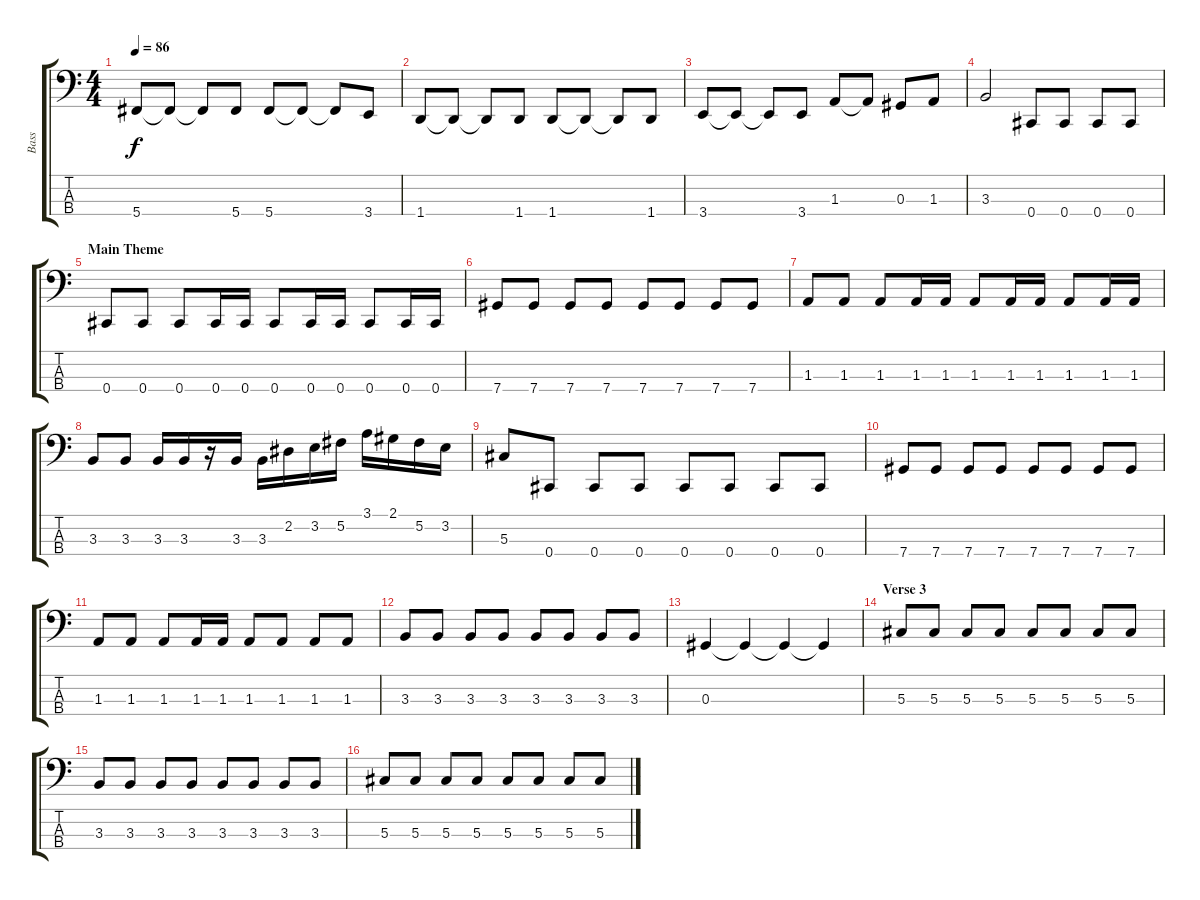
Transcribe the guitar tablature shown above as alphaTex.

\track ("Bass" "Bass") {instrument electricbassfinger}
\staff {score tabs}
\tuning (Gb2 Db2 Ab1 Db1) {hide}
\ts (4 4)
\tempo 86
\clef f4
\ks c
5.4.8{dy f} 5.4{t}.8 5.4{t}.8 5.4.8 5.4.8 5.4{t}.8 5.4{t}.8 3.4.8 |
1.4.8 1.4{t}.8 1.4{t}.8 1.4.8 1.4.8 1.4{t}.8 1.4{t}.8 1.4.8 |
3.4.8 3.4{t}.8 3.4{t}.8 3.4.8 1.3.8 1.3{t}.8 0.3.8 1.3.8 |
3.3.2 0.4.8 0.4.8 0.4.8 0.4.8 |
\section ("" "Main Theme")
0.4.8 0.4.8 0.4.8 0.4.16 0.4.16 0.4.8 0.4.16 0.4.16 0.4.8 0.4.16 0.4.16 |
7.4.8 7.4.8 7.4.8 7.4.8 7.4.8 7.4.8 7.4.8 7.4.8 |
1.3.8 1.3.8 1.3.8 1.3.16 1.3.16 1.3.8 1.3.16 1.3.16 1.3.8 1.3.16 1.3.16 |
3.3.8 3.3.8 3.3.16 3.3.16 r.16 3.3.16 3.3.16 2.2.16 3.2.16 5.2.16 3.1.16 2.1.16 5.2.16 3.2.16 |
5.3.8 0.4.8 0.4.8 0.4.8 0.4.8 0.4.8 0.4.8 0.4.8 |
7.4.8 7.4.8 7.4.8 7.4.8 7.4.8 7.4.8 7.4.8 7.4.8 |
1.3.8 1.3.8 1.3.8 1.3.16 1.3.16 1.3.8 1.3.8 1.3.8 1.3.8 |
3.3.8 3.3.8 3.3.8 3.3.8 3.3.8 3.3.8 3.3.8 3.3.8 |
0.3.4 0.3{t}.4 0.3{t}.4 0.3{t}.4 |
\section ("" "Verse 3")
5.3.8 5.3.8 5.3.8 5.3.8 5.3.8 5.3.8 5.3.8 5.3.8 |
3.3.8 3.3.8 3.3.8 3.3.8 3.3.8 3.3.8 3.3.8 3.3.8 |
5.3.8 5.3.8 5.3.8 5.3.8 5.3.8 5.3.8 5.3.8 5.3.8
